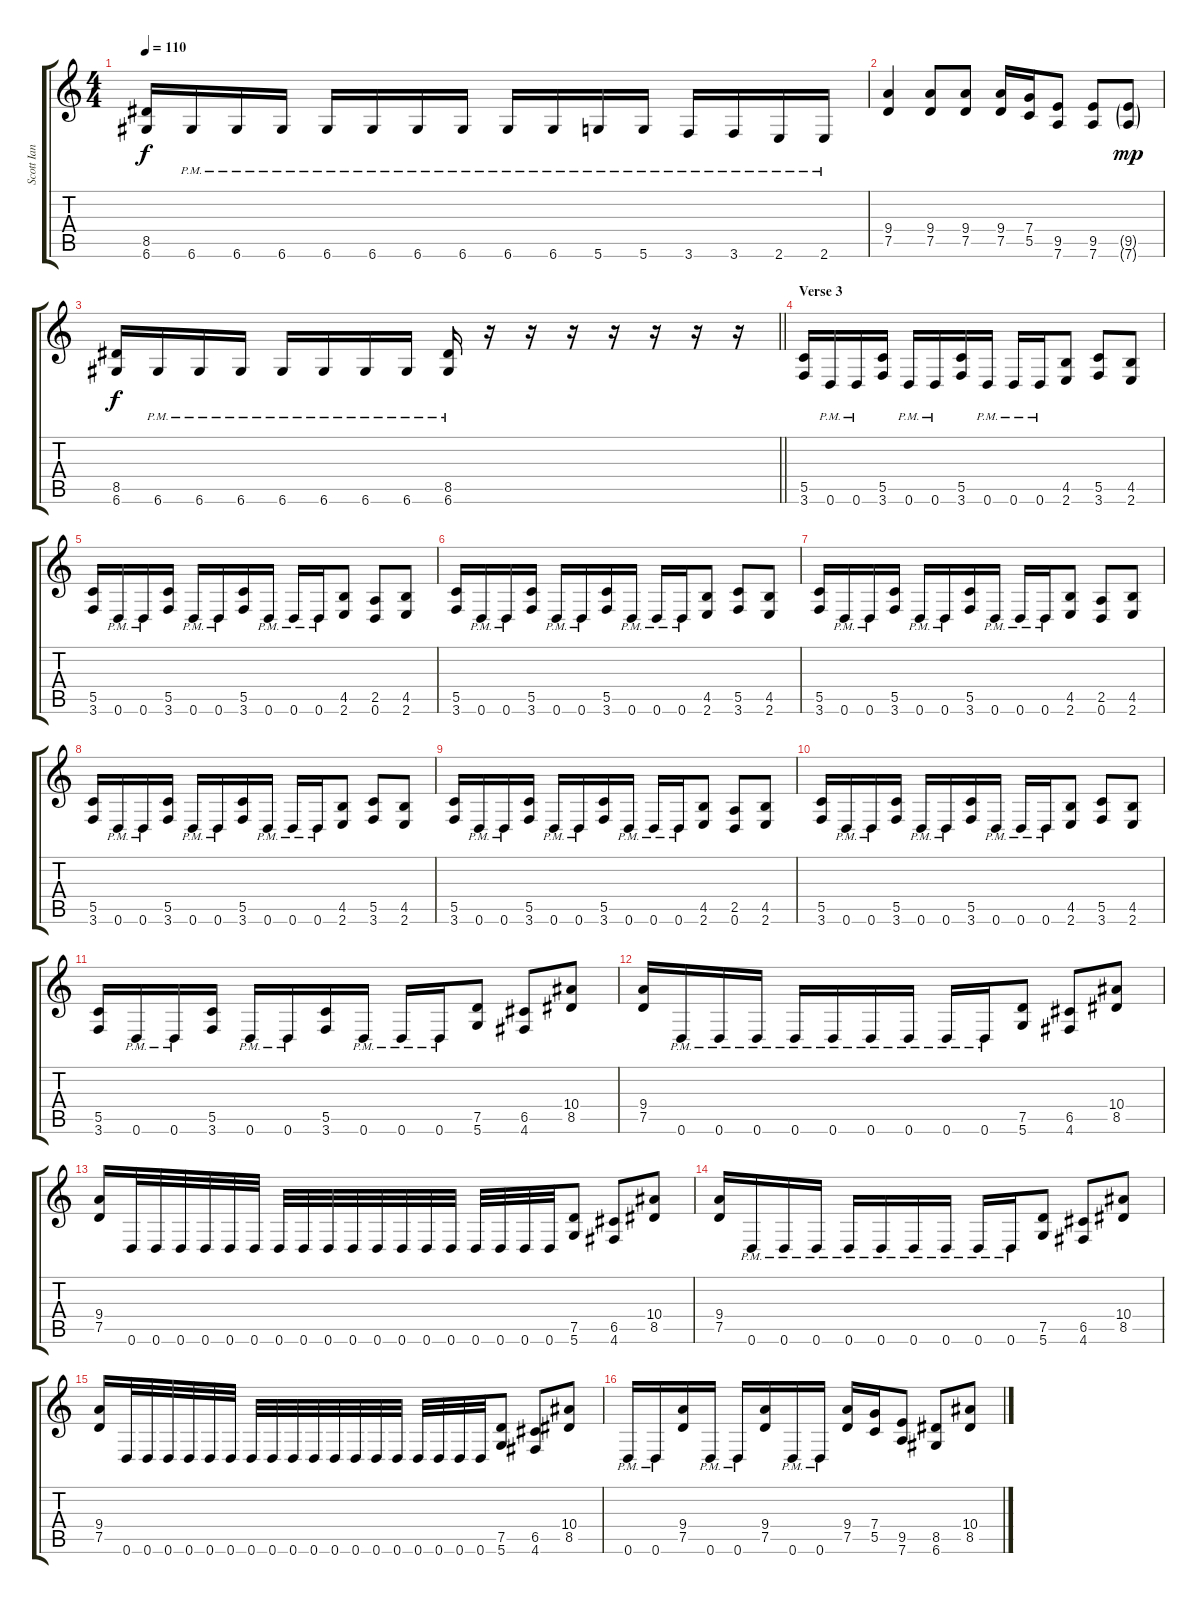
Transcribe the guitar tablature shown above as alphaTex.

\track ("Scott Ian" "Scott Ian") {instrument distortionguitar}
\staff {score tabs}
\tuning (D4 A3 F3 C3 G2 D2) {hide}
\ts (4 4)
\tempo 110
\clef g2
\ks c
(8.5 6.6).16{dy f} 6.6{pm}.16 6.6{pm}.16 6.6{pm}.16 6.6{pm}.16 6.6{pm}.16 6.6{pm}.16 6.6{pm}.16 6.6{pm}.16 6.6{pm}.16 5.6{pm}.16 5.6{pm}.16 3.6{pm}.16 3.6{pm}.16 2.6{pm}.16 2.6{pm}.16 |
(9.4 7.5).4 (9.4 7.5).8 (9.4 7.5).8 (9.4 7.5).16 (7.4 5.5).16 (9.5 7.6).8 (9.5 7.6).8 (9.5{g} 7.6{g}).8{dy mp} |
\barLineRight lightlight
(8.5 6.6).16{dy f} 6.6{pm}.16 6.6{pm}.16 6.6{pm}.16 6.6{pm}.16 6.6{pm}.16 6.6{pm}.16 6.6{pm}.16 (8.5 6.6{pm}).16 r.16 r.16 r.16 r.16 r.16 r.16 r.16 |
\section ("" "Verse 3")
(5.5 3.6).16 0.6{pm}.16 0.6{pm}.16 (5.5 3.6).16 0.6{pm}.16 0.6{pm}.16 (5.5 3.6).16 0.6{pm}.16 0.6{pm}.16 0.6{pm}.16 (4.5 2.6).8 (5.5 3.6).8 (4.5 2.6).8 |
(5.5 3.6).16 0.6{pm}.16 0.6{pm}.16 (5.5 3.6).16 0.6{pm}.16 0.6{pm}.16 (5.5 3.6).16 0.6{pm}.16 0.6{pm}.16 0.6{pm}.16 (4.5 2.6).8 (2.5 0.6).8 (4.5 2.6).8 |
(5.5 3.6).16 0.6{pm}.16 0.6{pm}.16 (5.5 3.6).16 0.6{pm}.16 0.6{pm}.16 (5.5 3.6).16 0.6{pm}.16 0.6{pm}.16 0.6{pm}.16 (4.5 2.6).8 (5.5 3.6).8 (4.5 2.6).8 |
(5.5 3.6).16 0.6{pm}.16 0.6{pm}.16 (5.5 3.6).16 0.6{pm}.16 0.6{pm}.16 (5.5 3.6).16 0.6{pm}.16 0.6{pm}.16 0.6{pm}.16 (4.5 2.6).8 (2.5 0.6).8 (4.5 2.6).8 |
(5.5 3.6).16 0.6{pm}.16 0.6{pm}.16 (5.5 3.6).16 0.6{pm}.16 0.6{pm}.16 (5.5 3.6).16 0.6{pm}.16 0.6{pm}.16 0.6{pm}.16 (4.5 2.6).8 (5.5 3.6).8 (4.5 2.6).8 |
(5.5 3.6).16 0.6{pm}.16 0.6{pm}.16 (5.5 3.6).16 0.6{pm}.16 0.6{pm}.16 (5.5 3.6).16 0.6{pm}.16 0.6{pm}.16 0.6{pm}.16 (4.5 2.6).8 (2.5 0.6).8 (4.5 2.6).8 |
(5.5 3.6).16 0.6{pm}.16 0.6{pm}.16 (5.5 3.6).16 0.6{pm}.16 0.6{pm}.16 (5.5 3.6).16 0.6{pm}.16 0.6{pm}.16 0.6{pm}.16 (4.5 2.6).8 (5.5 3.6).8 (4.5 2.6).8 |
(5.5 3.6).16 0.6{pm}.16 0.6{pm}.16 (5.5 3.6).16 0.6{pm}.16 0.6{pm}.16 (5.5 3.6).16 0.6{pm}.16 0.6{pm}.16 0.6{pm}.16 (7.5 5.6).8 (6.5 4.6).8 (10.4 8.5).8 |
(9.4 7.5).16 0.6{pm}.16 0.6{pm}.16 0.6{pm}.16 0.6{pm}.16 0.6{pm}.16 0.6{pm}.16 0.6{pm}.16 0.6{pm}.16 0.6{pm}.16 (7.5 5.6).8 (6.5 4.6).8 (10.4 8.5).8 |
(9.4 7.5).16 0.6.32 0.6.32 0.6.32 0.6.32 0.6.32 0.6.32 0.6.32 0.6.32 0.6.32 0.6.32 0.6.32 0.6.32 0.6.32 0.6.32 0.6.32 0.6.32 0.6.32 0.6.32 (7.5 5.6).8 (6.5 4.6).8 (10.4 8.5).8 |
(9.4 7.5).16 0.6{pm}.16 0.6{pm}.16 0.6{pm}.16 0.6{pm}.16 0.6{pm}.16 0.6{pm}.16 0.6{pm}.16 0.6{pm}.16 0.6{pm}.16 (7.5 5.6).8 (6.5 4.6).8 (10.4 8.5).8 |
(9.4 7.5).16 0.6.32 0.6.32 0.6.32 0.6.32 0.6.32 0.6.32 0.6.32 0.6.32 0.6.32 0.6.32 0.6.32 0.6.32 0.6.32 0.6.32 0.6.32 0.6.32 0.6.32 0.6.32 (7.5 5.6).8 (6.5 4.6).8 (10.4 8.5).8 |
0.6{pm}.16 0.6{pm}.16 (9.4 7.5).16 0.6{pm}.16 0.6{pm}.16 (9.4 7.5).16 0.6{pm}.16 0.6{pm}.16 (9.4 7.5).16 (7.4 5.5).16 (9.5 7.6).8 (8.5 6.6).8 (10.4 8.5).8
